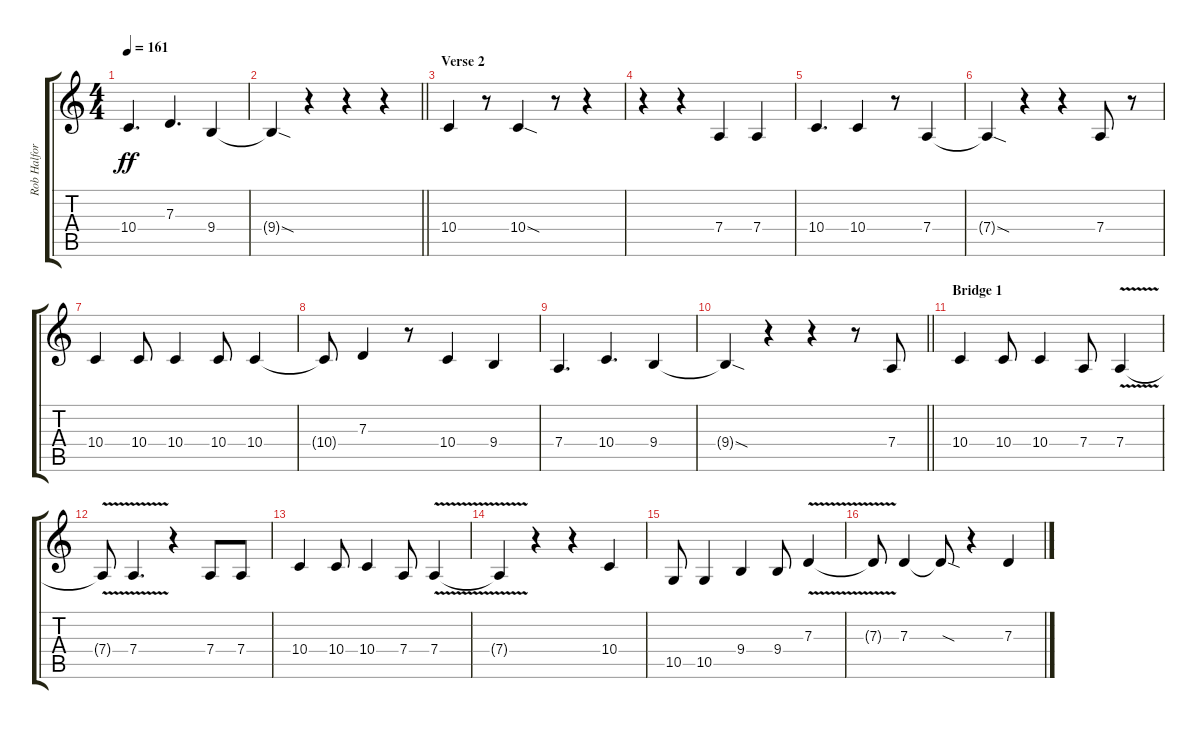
\track ("Rob Halford" "Rob Halfor") {instrument violin}
\staff {score tabs}
\tuning (E4 B3 G3 D3 A2 E2) {hide}
\ts (4 4)
\tempo 161
\clef g2
\ks c
10.4.4{d dy ff} 7.3.4{d} 9.4.4 |
\barLineRight lightlight
9.4{sod t}.4 r.4 r.4 r.4 |
\section ("" "Verse 2")
10.4.4 r.8 10.4{sod}.4 r.8 r.4 |
r.4 r.4 7.4.4 7.4.4 |
10.4.4{d} 10.4.4 r.8 7.4.4 |
7.4{sod t}.4 r.4 r.4 7.4.8 r.8 |
10.4.4 10.4.8 10.4.4 10.4.8 10.4.4 |
10.4{t}.8 7.3.4 r.8 10.4.4 9.4.4 |
7.4.4{d} 10.4.4{d} 9.4.4 |
\barLineRight lightlight
9.4{sod t}.4 r.4 r.4 r.8 7.4.8 |
\section ("" "Bridge 1")
10.4.4 10.4.8 10.4.4 7.4.8 7.4{v}.4 |
7.4{t}.8 7.4{v}.4{d} r.4 7.4.8 7.4.8 |
10.4.4 10.4.8 10.4.4 7.4.8 7.4{v}.4 |
7.4{t}.4 r.4 r.4 10.4.4 |
10.5.8 10.5.4 9.4.4 9.4.8 7.3{v}.4 |
7.3{t}.8 7.3.4 7.3{sod t}.8 r.4 7.3.4
